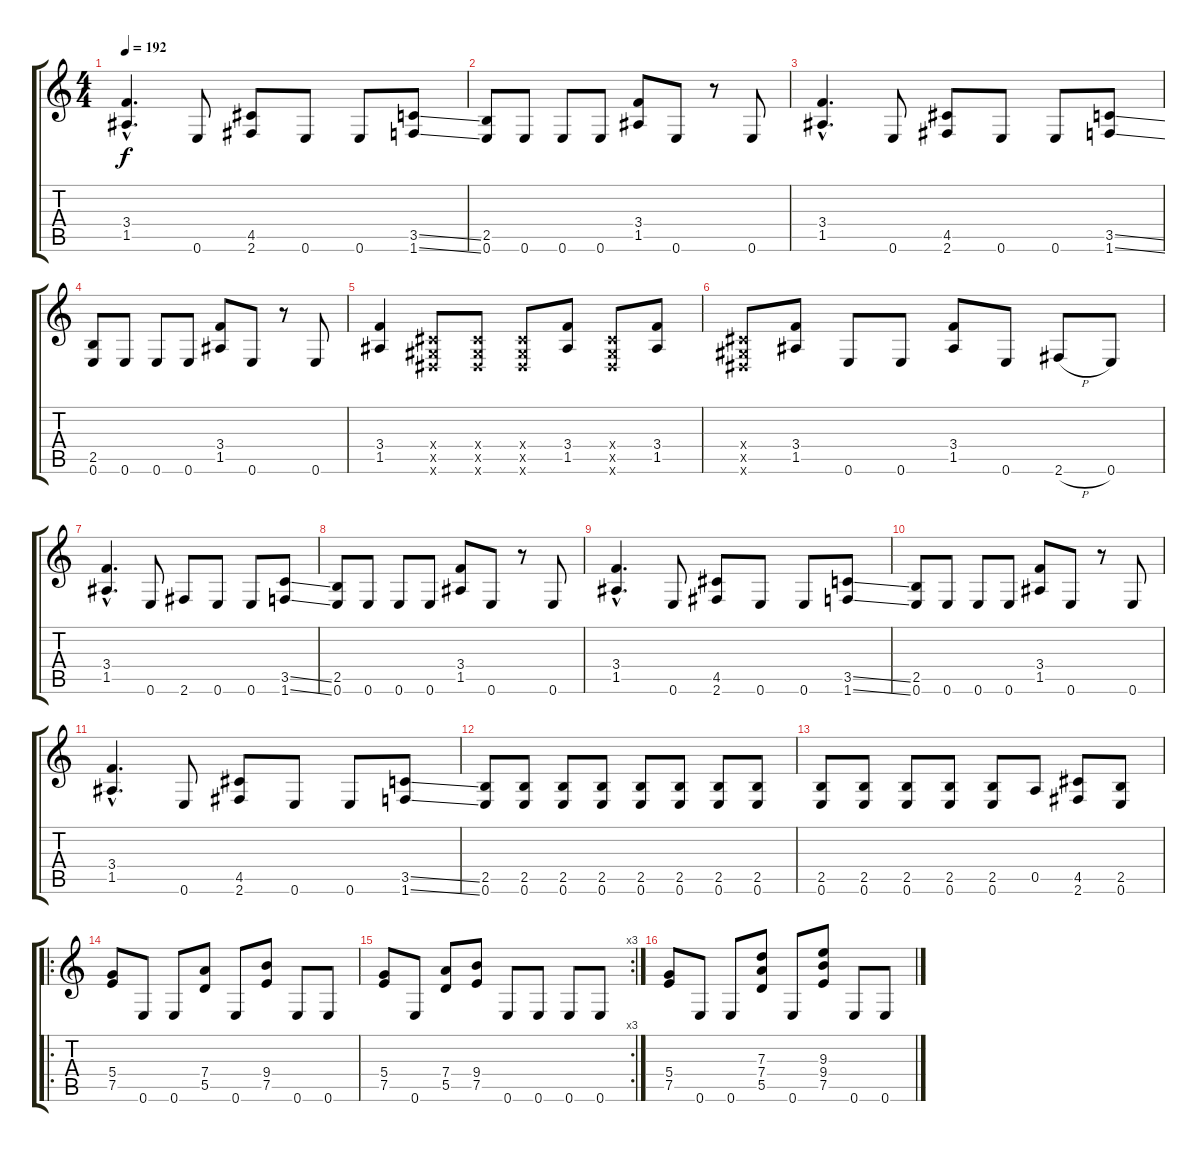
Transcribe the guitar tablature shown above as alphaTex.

\track "" {instrument distortionguitar}
\staff {score tabs}
\tuning (E4 B3 G3 D3 A2 E2) {hide}
\ts (4 4)
\tempo 192
\clef g2
\ks c
(3.4{hac} 1.5{hac}).4{d dy f} 0.6.8 (4.5 2.6).8 0.6.8 0.6.8 (3.5{ss} 1.6{ss}).8 |
(2.5 0.6).8 0.6.8 0.6.8 0.6.8 (3.4 1.5).8 0.6.8 r.8 0.6.8 |
(3.4{hac} 1.5{hac}).4{d} 0.6.8 (4.5 2.6).8 0.6.8 0.6.8 (3.5{ss} 1.6{ss}).8 |
(2.5 0.6).8 0.6.8 0.6.8 0.6.8 (3.4 1.5).8 0.6.8 r.8 0.6.8 |
(3.4 1.5).4 (-1.4{x} -1.5{x} -1.6{x}).8 (-1.4{x} -1.5{x} -1.6{x}).8 (-1.4{x} -1.5{x} -1.6{x}).8 (3.4 1.5).8 (-1.4{x} -1.5{x} -1.6{x}).8 (3.4 1.5).8 |
(-1.4{x} -1.5{x} -1.6{x}).8 (3.4 1.5).8 0.6.8 0.6.8 (3.4 1.5).8 0.6.8 2.6{h}.8 0.6.8 |
(3.4{hac} 1.5{hac}).4{d} 0.6.8 2.6.8 0.6.8 0.6.8 (3.5{ss} 1.6{ss}).8 |
(2.5 0.6).8 0.6.8 0.6.8 0.6.8 (3.4 1.5).8 0.6.8 r.8 0.6.8 |
(3.4{hac} 1.5{hac}).4{d} 0.6.8 (4.5 2.6).8 0.6.8 0.6.8 (3.5{ss} 1.6{ss}).8 |
(2.5 0.6).8 0.6.8 0.6.8 0.6.8 (3.4 1.5).8 0.6.8 r.8 0.6.8 |
(3.4{hac} 1.5{hac}).4{d} 0.6.8 (4.5 2.6).8 0.6.8 0.6.8 (3.5{ss} 1.6{ss}).8 |
(2.5 0.6).8 (2.5 0.6).8 (2.5 0.6).8 (2.5 0.6).8 (2.5 0.6).8 (2.5 0.6).8 (2.5 0.6).8 (2.5 0.6).8 |
(2.5 0.6).8 (2.5 0.6).8 (2.5 0.6).8 (2.5 0.6).8 (2.5 0.6).8 0.5.8 (4.5 2.6).8 (2.5 0.6).8 |
\ro
(5.4 7.5).8 0.6.8 0.6.8 (7.4 5.5).8 0.6.8 (9.4 7.5).8 0.6.8 0.6.8 |
\rc 3
(5.4 7.5).8 0.6.8 (7.4 5.5).8 (9.4 7.5).8 0.6.8 0.6.8 0.6.8 0.6.8 |
(5.4 7.5).8 0.6.8 0.6.8 (7.3 7.4 5.5).8 0.6.8 (9.3 9.4 7.5).8 0.6.8 0.6.8
